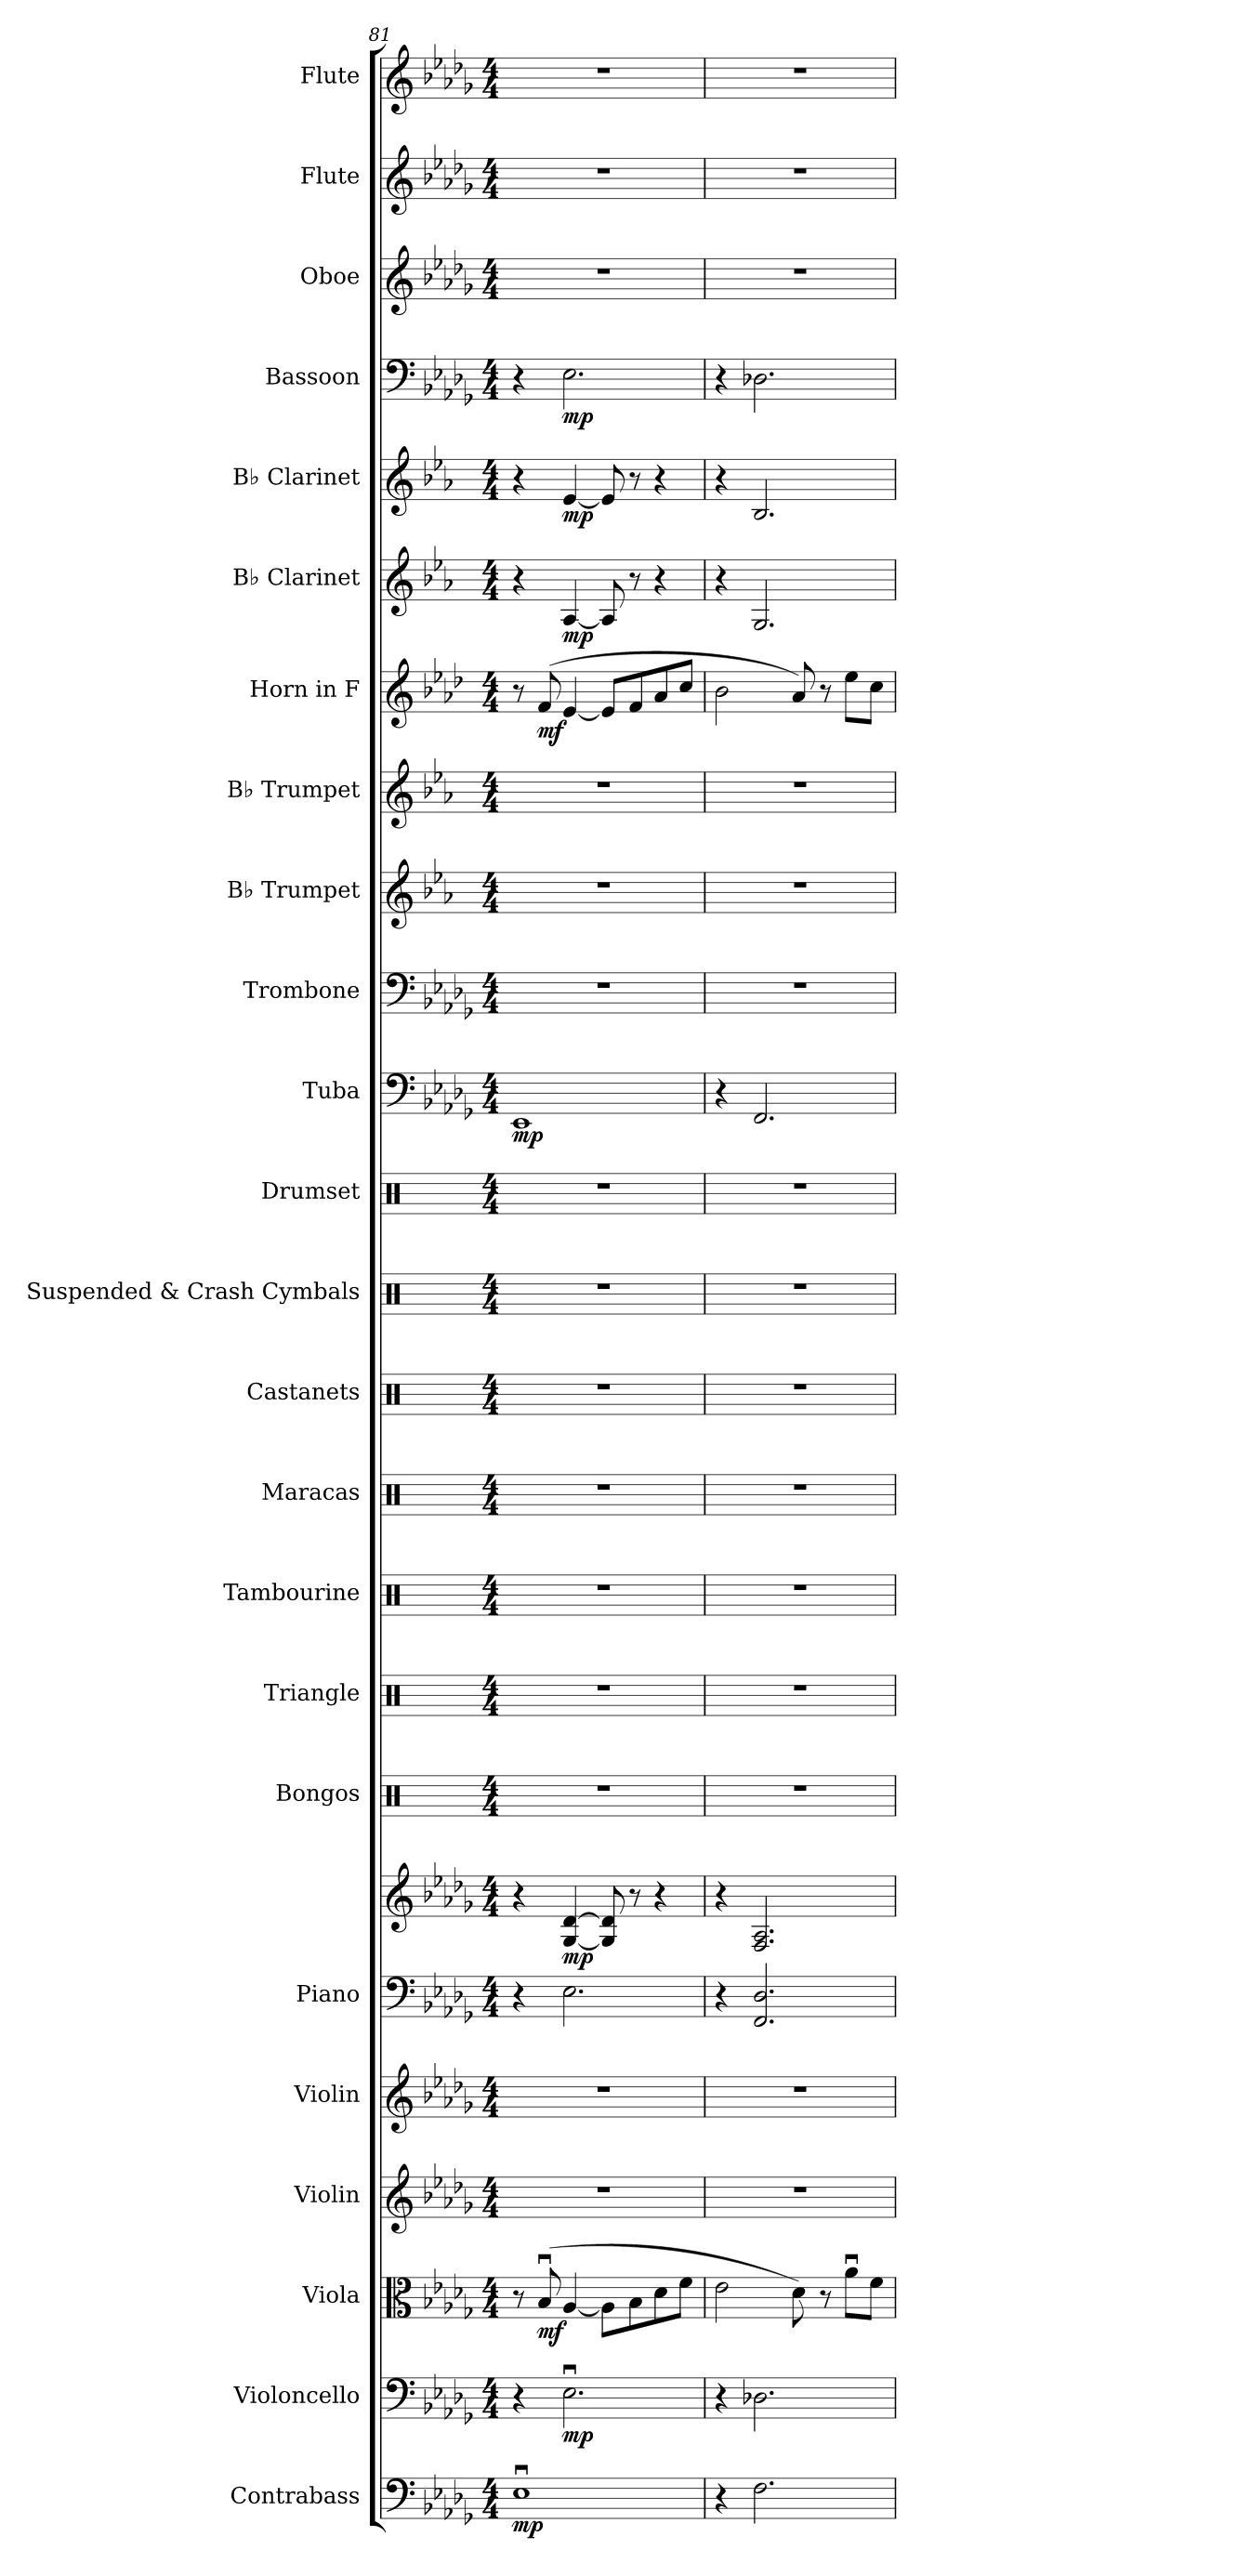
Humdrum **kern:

**kern	**dynam	**kern	**dynam	**kern	**dynam	**kern	**kern	**kern	**kern	**dynam	**kern	**kern	**kern	**kern	**kern	**kern	**kern	**kern	**dynam	**kern	**kern	**kern	**kern	**dynam	**kern	**dynam	**kern	**dynam	**kern	**dynam	**kern	**kern	**kern
*part24	*part24	*part23	*part23	*part22	*part22	*part21	*part20	*part19	*part19	*part19	*part18	*part17	*part16	*part15	*part14	*part13	*part12	*part11	*part11	*part10	*part9	*part8	*part7	*part7	*part6	*part6	*part5	*part5	*part4	*part4	*part3	*part2	*part1
*staff25	*staff25	*staff24	*staff24	*staff23	*staff23	*staff22	*staff21	*staff20	*staff19	*staff19/20	*staff18	*staff17	*staff16	*staff15	*staff14	*staff13	*staff12	*staff11	*staff11	*staff10	*staff9	*staff8	*staff7	*staff7	*staff6	*staff6	*staff5	*staff5	*staff4	*staff4	*staff3	*staff2	*staff1
*I"Contrabass	*	*I"Violoncello	*	*I"Viola	*	*I"Violin	*I"Violin	*I"Piano	*	*	*I"Bongos	*I"Triangle	*I"Tambourine	*I"Maracas	*I"Castanets	*I"Suspended &amp; Crash Cymbals	*I"Drumset	*I"Tuba	*	*I"Trombone	*I"B♭ Trumpet	*I"B♭ Trumpet	*I"Horn in F	*	*I"B♭ Clarinet	*	*I"B♭ Clarinet	*	*I"Bassoon	*	*I"Oboe	*I"Flute	*I"Flute
*I'Cb.	*	*I'Vc.	*	*I'Vla.	*	*I'Vln.	*I'Vln.	*I'Pno.	*	*	*I'Bon.	*I'Trgl.	*I'Tamb.	*I'Mrcs.	*I'Cst.	*I'Cym.	*I'D. Set	*I'Tba.	*	*I'Tbn.	*I'B♭ Tpt.	*I'B♭ Tpt.	*	*	*I'B♭ Cl.	*	*I'B♭ Cl.	*	*I'Bsn.	*	*I'Ob.	*I'Fl.	*I'Fl.
*clefF4	*	*clefF4	*	*clefC3	*	*clefG2	*clefG2	*clefF4	*clefG2	*	*clefX	*clefX	*clefX	*clefX	*clefX	*clefX	*clefX	*clefF4	*	*clefF4	*clefG2	*clefG2	*clefG2	*	*clefG2	*	*clefG2	*	*clefF4	*	*clefG2	*clefG2	*clefG2
*ITrd7c12	*	*	*	*	*	*	*	*	*	*	*	*	*	*	*	*	*	*	*	*	*ITrd1c2	*ITrd1c2	*ITrd4c7	*	*ITrd1c2	*	*ITrd1c2	*	*	*	*	*	*
*k[b-e-a-d-g-]	*	*k[b-e-a-d-g-]	*	*k[b-e-a-d-g-]	*	*k[b-e-a-d-g-]	*k[b-e-a-d-g-]	*k[b-e-a-d-g-]	*k[b-e-a-d-g-]	*	*k[]	*k[]	*k[]	*k[]	*k[]	*k[]	*k[]	*k[b-e-a-d-g-]	*	*k[b-e-a-d-g-]	*k[b-e-a-d-g-]	*k[b-e-a-d-g-]	*k[b-e-a-d-g-]	*	*k[b-e-a-d-g-]	*	*k[b-e-a-d-g-]	*	*k[b-e-a-d-g-]	*	*k[b-e-a-d-g-]	*k[b-e-a-d-g-]	*k[b-e-a-d-g-]
*M4/4	*	*M4/4	*	*M4/4	*	*M4/4	*M4/4	*M4/4	*M4/4	*	*M4/4	*M4/4	*M4/4	*M4/4	*M4/4	*M4/4	*M4/4	*M4/4	*	*M4/4	*M4/4	*M4/4	*M4/4	*	*M4/4	*	*M4/4	*	*M4/4	*	*M4/4	*M4/4	*M4/4
=81	=81	=81	=81	=81	=81	=81	=81	=81	=81	=81	=81	=81	=81	=81	=81	=81	=81	=81	=81	=81	=81	=81	=81	=81	=81	=81	=81	=81	=81	=81	=81	=81	=81
!	!LO:DY:b	!	!	!	!	!	!	!	!	!	!	!	!	!	!	!	!	!	!LO:DY:b	!	!	!	!	!	!	!	!	!	!	!	!	!	!
1EE-u	mp	4r	.	8r	.	1r	1r	4r	4r	.	1r	1r	1r	1r	1r	1r	1r	1EE-	mp	1r	1r	1r	8r	.	4r	.	4r	.	4r	.	1r	1r	1r
!	!	!	!	!	!LO:DY:b	!	!	!	!	!	!	!	!	!	!	!	!	!	!	!	!	!	!	!LO:DY:b	!	!	!	!	!	!	!	!	!
.	.	.	.	(8B-u/	mf	.	.	.	.	.	.	.	.	.	.	.	.	.	.	.	.	.	(8B-/	mf	.	.	.	.	.	.	.	.	.
!	!	!	!LO:DY:b	!	!	!	!	!	!	!LO:DY:b	!	!	!	!	!	!	!	!	!	!	!	!	!	!	!	!LO:DY:b	!	!LO:DY:b	!	!LO:DY:b	!	!	!
.	.	2.E-u\	mp	[4A-/	.	.	.	2.E-\	[4G-/ [4d-/	mp	.	.	.	.	.	.	.	.	.	.	.	.	[4A-/	.	[4G-/	mp	[4d-/	mp	2.E-\	mp	.	.	.
.	.	.	.	8A-\L]	.	.	.	.	8G-/] 8d-/]	.	.	.	.	.	.	.	.	.	.	.	.	.	8A-/L]	.	8G-/]	.	8d-/]	.	.	.	.	.	.
.	.	.	.	8B-\	.	.	.	.	8r	.	.	.	.	.	.	.	.	.	.	.	.	.	8B-/	.	8r	.	8r	.	.	.	.	.	.
.	.	.	.	8d-\	.	.	.	.	4r	.	.	.	.	.	.	.	.	.	.	.	.	.	8d-/	.	4r	.	4r	.	.	.	.	.	.
.	.	.	.	8f\J	.	.	.	.	.	.	.	.	.	.	.	.	.	.	.	.	.	.	8f/J	.	.	.	.	.	.	.	.	.	.
=82	=82	=82	=82	=82	=82	=82	=82	=82	=82	=82	=82	=82	=82	=82	=82	=82	=82	=82	=82	=82	=82	=82	=82	=82	=82	=82	=82	=82	=82	=82	=82	=82	=82
4r	.	4r	.	2e-\	.	1r	1r	4r	4r	.	1r	1r	1r	1r	1r	1r	1r	4r	.	1r	1r	1r	2e-\	.	4r	.	4r	.	4r	.	1r	1r	1r
2.FF\	.	2.D-X\	.	.	.	.	.	2.FF/ 2.D-/	2.F/ 2.A-/	.	.	.	.	.	.	.	.	2.FF/	.	.	.	.	.	.	2.F/	.	2.A-/	.	2.D-X\	.	.	.	.
.	.	.	.	8d-\)	.	.	.	.	.	.	.	.	.	.	.	.	.	.	.	.	.	.	8d-/)	.	.	.	.	.	.	.	.	.	.
.	.	.	.	8r	.	.	.	.	.	.	.	.	.	.	.	.	.	.	.	.	.	.	8r	.	.	.	.	.	.	.	.	.	.
.	.	.	.	8a-u\L	.	.	.	.	.	.	.	.	.	.	.	.	.	.	.	.	.	.	8a-\L	.	.	.	.	.	.	.	.	.	.
.	.	.	.	8f\J	.	.	.	.	.	.	.	.	.	.	.	.	.	.	.	.	.	.	8f\J	.	.	.	.	.	.	.	.	.	.
=	=	=	=	=	=	=	=	=	=	=	=	=	=	=	=	=	=	=	=	=	=	=	=	=	=	=	=	=	=	=	=	=	=
*-	*-	*-	*-	*-	*-	*-	*-	*-	*-	*-	*-	*-	*-	*-	*-	*-	*-	*-	*-	*-	*-	*-	*-	*-	*-	*-	*-	*-	*-	*-	*-	*-	*-
